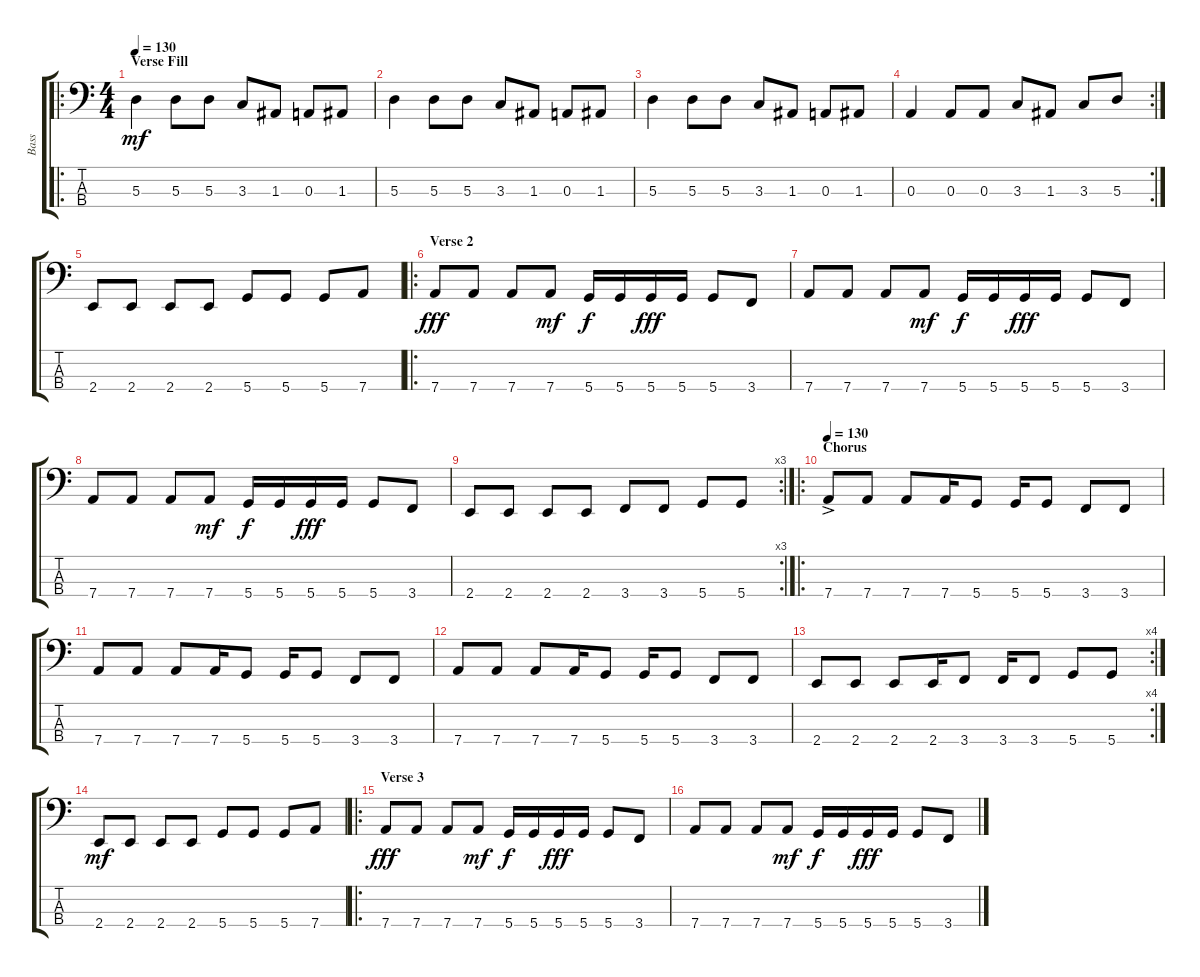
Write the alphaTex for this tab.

\track ("Bass" "Bass") {instrument electricbassfinger}
\staff {score tabs}
\tuning (G2 D2 A1 D1) {hide}
\ro
\ts (4 4)
\section ("" "Verse Fill")
\tempo 130
\clef f4
\ks c
5.3.4{dy mf} 5.3.8 5.3.8 3.3.8 1.3.8 0.3.8 1.3.8 |
5.3.4 5.3.8 5.3.8 3.3.8 1.3.8 0.3.8 1.3.8 |
5.3.4 5.3.8 5.3.8 3.3.8 1.3.8 0.3.8 1.3.8 |
\rc 2
0.3.4 0.3.8 0.3.8 3.3.8 1.3.8 3.3.8 5.3.8 |
2.4.8 2.4.8 2.4.8 2.4.8 5.4.8 5.4.8 5.4.8 7.4.8 |
\ro
\section ("" "Verse 2")
7.4.8{dy fff} 7.4.8 7.4.8 7.4.8{dy mf} 5.4.16{dy f} 5.4.16 5.4.16{dy fff} 5.4.16 5.4.8 3.4.8 |
7.4.8 7.4.8 7.4.8 7.4.8{dy mf} 5.4.16{dy f} 5.4.16 5.4.16{dy fff} 5.4.16 5.4.8 3.4.8 |
7.4.8 7.4.8 7.4.8 7.4.8{dy mf} 5.4.16{dy f} 5.4.16 5.4.16{dy fff} 5.4.16 5.4.8 3.4.8 |
\rc 3
2.4.8 2.4.8 2.4.8 2.4.8 3.4.8 3.4.8 5.4.8 5.4.8 |
\ro
\section ("" "Chorus")
\tempo 130
7.4{ac}.8 7.4.8{instrument electricbassfinger} 7.4.8 7.4.16 5.4.8 5.4.16 5.4.8 3.4.8 3.4.8 |
7.4.8 7.4.8 7.4.8 7.4.16 5.4.8 5.4.16 5.4.8 3.4.8 3.4.8 |
7.4.8 7.4.8 7.4.8 7.4.16 5.4.8 5.4.16 5.4.8 3.4.8 3.4.8 |
\rc 4
2.4.8 2.4.8 2.4.8 2.4.16 3.4.8 3.4.16 3.4.8 5.4.8 5.4.8 |
2.4.8{dy mf} 2.4.8 2.4.8 2.4.8 5.4.8 5.4.8 5.4.8 7.4.8 |
\ro
\section ("" "Verse 3")
7.4.8{dy fff} 7.4.8 7.4.8 7.4.8{dy mf} 5.4.16{dy f} 5.4.16 5.4.16{dy fff} 5.4.16 5.4.8 3.4.8 |
7.4.8 7.4.8 7.4.8 7.4.8{dy mf} 5.4.16{dy f} 5.4.16 5.4.16{dy fff} 5.4.16 5.4.8 3.4.8
